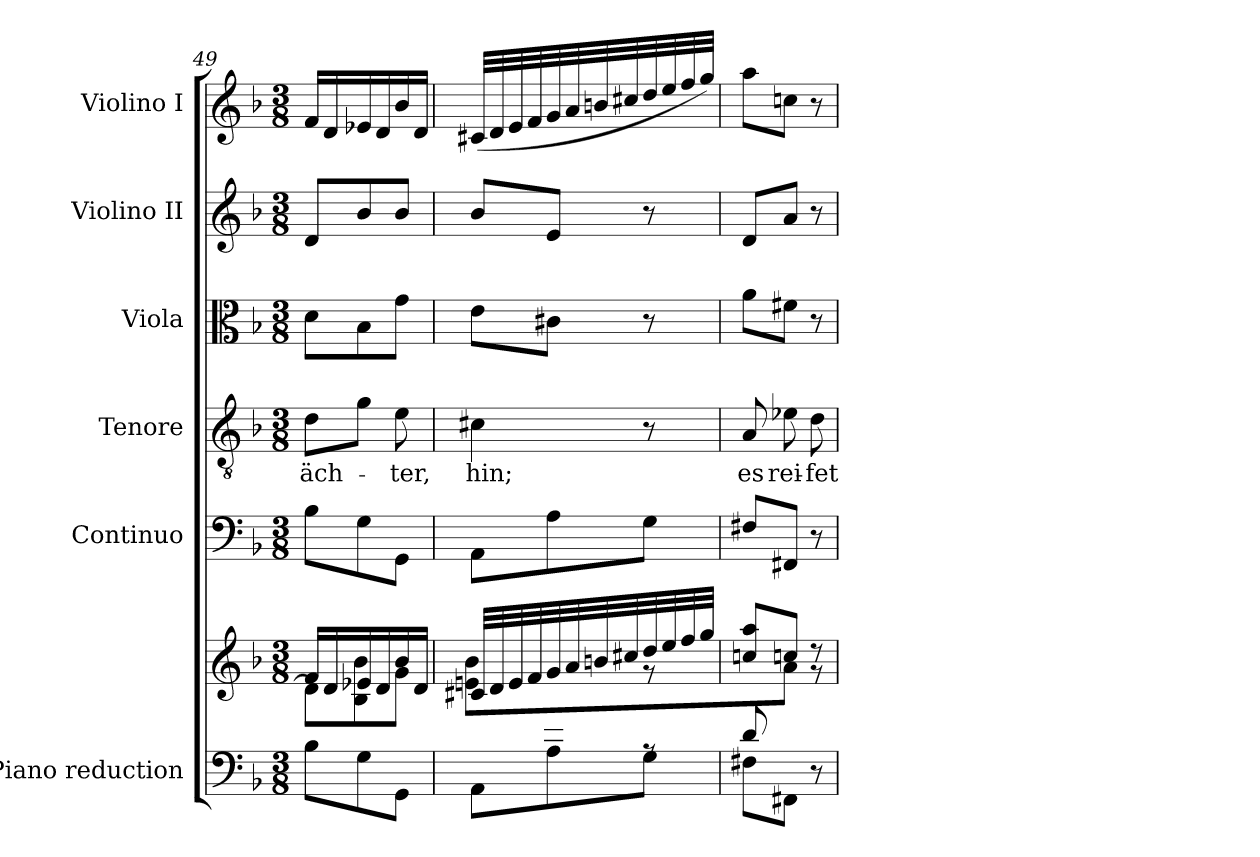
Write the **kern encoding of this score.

**kern	**kern	**kern	**kern	**text	**kern	**kern	**kern
*part6	*part6	*part5	*part4	*part4	*part3	*part2	*part1
*staff7	*staff6	*staff5	*staff4	*staff4	*staff3	*staff2	*staff1
*I"Piano reduction	*	*I"Continuo	*I"Tenore	*	*I"Viola	*I"Violino II	*I"Violino I
*I'Pno	*	*	*	*	*I'Vla	*I'Vln	*I'Vln
!!LO:PB:g=z
*clefF4	*clefG2	*clefF4	*clefGv2	*	*clefC3	*clefG2	*clefG2
*k[b-]	*k[b-]	*k[b-]	*k[b-]	*	*k[b-]	*k[b-]	*k[b-]
*M3/8	*M3/8	*M3/8	*M3/8	*	*M3/8	*M3/8	*M3/8
=49	=49	=49	=49	=49	=49	=49	=49
*	*^	*	*	*	*	*	*
!	!	!	!	!	!LO:LY:b	!	!	!
8B-\L	16f/LL	8d\L]	8B-\L	8d\L	-äch-	8d\L	8d/L	16f/LL
.	16d/	.	.	.	.	.	.	16d/
8G\	16e-X/	8B-\ 8b-\	8G\	8g\J	.	8B-\	8b-/	16e-X/
.	16d/	.	.	.	.	.	.	16d/
!	!	!	!	!	!LO:LY:b	!	!	!
8GG\J	16b-/	8g\J	8GG\J	8e\	-ter,	8g\J	8b-/J	16b-/
.	16d/JJ	.	.	.	.	.	.	16d/JJ
=50	=50	=50	=50	=50	=50	=50	=50	=50
*^	*	*	*	*	*	*	*	*
*	*^	*	*	*	*	*	*	*	*
!	!	!	!	!	!	!	!LO:LY:b	!	!	!
8ryy	4ryy	8AA\L	32c#X/LLL	8en\ 8b-\L	8AA\L	4c#X\	hin;	8e\L	8b-/L	(<32c#X/LLL
.	.	.	32d/	.	.	.	.	.	.	32d/
.	.	.	32e/	.	.	.	.	.	.	32e/
.	.	.	32f/	.	.	.	.	.	.	32f/
8c#X/ 8e/J	.	8A\	32g/	8ryy	8A\	.	.	8c#X\J	8e/J	32g/
.	.	.	32a/	.	.	.	.	.	.	32a/
.	.	.	32bn/	.	.	.	.	.	.	32bn/
.	.	.	32cc#X/	.	.	.	.	.	.	32cc#X/
8ryy	8rA	8G\J	32dd/	8r	8G\J	8r	.	8r	8r	32dd/
.	.	.	32ee/	.	.	.	.	.	.	32ee/
.	.	.	32ff/	.	.	.	.	.	.	32ff/
.	.	.	32gg/JJJ	.	.	.	.	.	.	32gg/JJJ)
*	*v	*v	*	*	*	*	*	*	*	*
=51	=51	=51	=51	=51	=51	=51	=51	=51	=51
!	!	!	!	!	!	!LO:LY:b	!	!	!
8d/L	8F#X\L	8ccn/ 8aa/L	8ryy	8F#X/L	8A/	es	8a\L	8d/L	8aa\L
!	!	!	!	!	!	!LO:LY:b	!	!	!
4ryy	8FF#X\J	8ccn/J	8a\J	8FF#X/J	8e-X\	rei-	8f#X\J	8a/J	8ccn\J
!	!	!	!	!	!	!LO:LY:b	!	!	!
.	8r	8r	8r	8r	8d\	fet	8r	8r	8r
*v	*v	*	*	*	*	*	*	*	*
*	*v	*v	*	*	*	*	*	*
=	=	=	=	=	=	=	=
*-	*-	*-	*-	*-	*-	*-	*-
